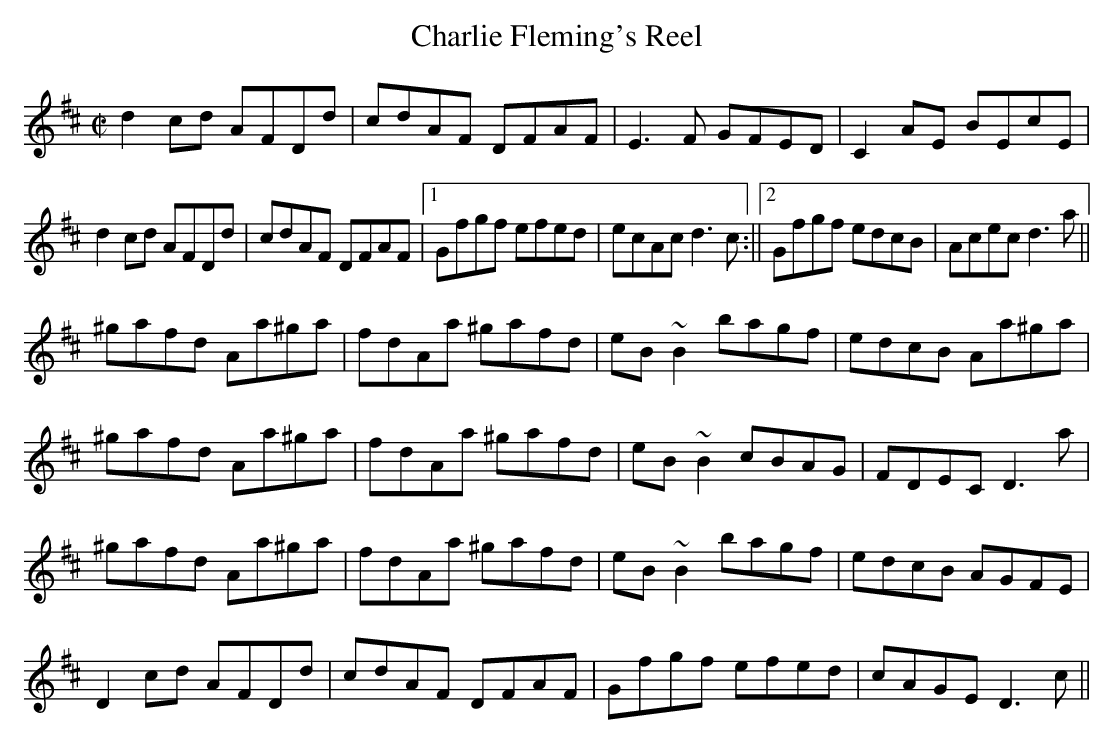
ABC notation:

X:1
T: Charlie Fleming's Reel
M: C|
L: 1/8
K: D
d2 cd AFDd | cdAF DFAF | E3 F GFED | C2 AE BEcE |
d2 cd AFDd | cdAF DFAF |1 Gfgf efed | ecAc d3 c :||2 Gfgf edcB | Acec d3 a ||
^gafd Aa^ga | fdAa ^gafd | eB ~B2 bagf | edcB Aa^ga |
^gafd Aa^ga | fdAa ^gafd | eB ~B2 cBAG | FDECD3 a |
^gafd Aa^ga | fdAa ^gafd | eB ~B2 bagf | edcB AGFE |
 D2 cd AFDd | cdAF DFAF | Gfgf efed | cAGE D3 c ||
